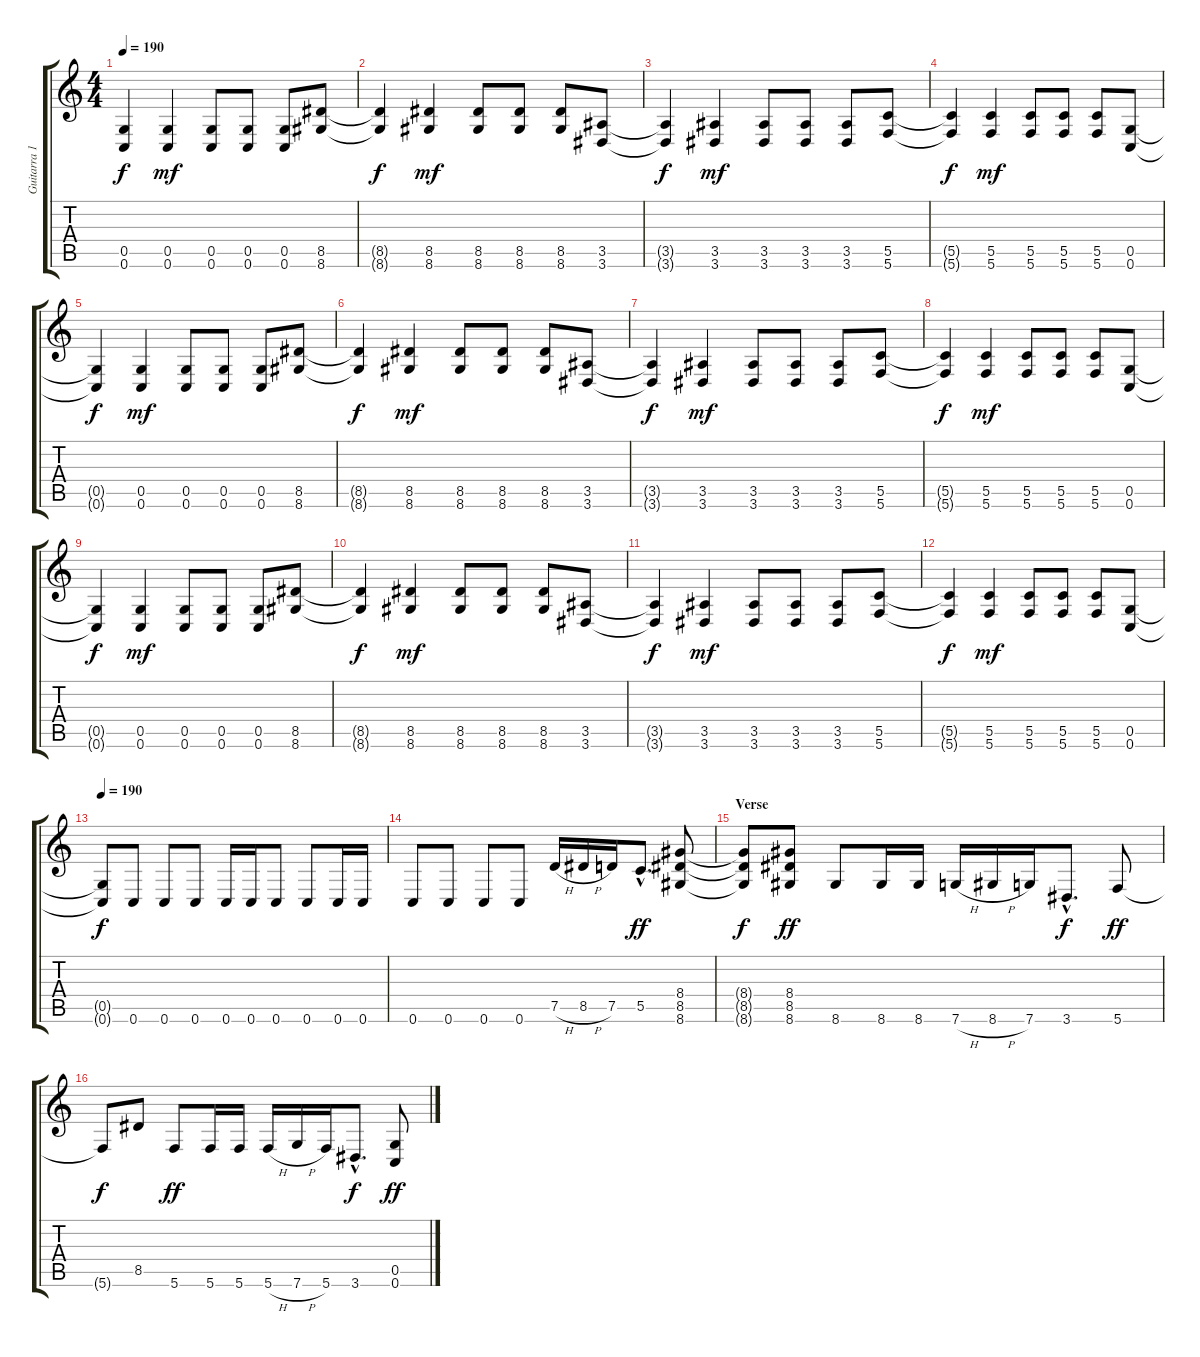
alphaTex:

\track ("Guitarra 1" "Guitarra 1") {instrument distortionguitar}
\staff {score tabs}
\tuning (D4 A3 F3 C3 G2 C2) {hide}
\ts (4 4)
\tempo 190
\clef g2
\ks c
(0.5{t} 0.6{t}).4{dy f} (0.5 0.6).4{dy mf} (0.5 0.6).8 (0.5 0.6).8 (0.5 0.6).8 (8.5 8.6).8 |
(8.5{t} 8.6{t}).4{dy f} (8.5 8.6).4{dy mf} (8.5 8.6).8 (8.5 8.6).8 (8.5 8.6).8 (3.5 3.6).8 |
(3.5{t} 3.6{t}).4{dy f} (3.5 3.6).4{dy mf} (3.5 3.6).8 (3.5 3.6).8 (3.5 3.6).8 (5.5 5.6).8 |
(5.5{t} 5.6{t}).4{dy f} (5.5 5.6).4{dy mf} (5.5 5.6).8 (5.5 5.6).8 (5.5 5.6).8 (0.5 0.6).8 |
(0.5{t} 0.6{t}).4{dy f} (0.5 0.6).4{dy mf} (0.5 0.6).8 (0.5 0.6).8 (0.5 0.6).8 (8.5 8.6).8 |
(8.5{t} 8.6{t}).4{dy f} (8.5 8.6).4{dy mf} (8.5 8.6).8 (8.5 8.6).8 (8.5 8.6).8 (3.5 3.6).8 |
(3.5{t} 3.6{t}).4{dy f} (3.5 3.6).4{dy mf} (3.5 3.6).8 (3.5 3.6).8 (3.5 3.6).8 (5.5 5.6).8 |
(5.5{t} 5.6{t}).4{dy f} (5.5 5.6).4{dy mf} (5.5 5.6).8 (5.5 5.6).8 (5.5 5.6).8 (0.5 0.6).8 |
(0.5{t} 0.6{t}).4{dy f} (0.5 0.6).4{dy mf} (0.5 0.6).8 (0.5 0.6).8 (0.5 0.6).8 (8.5 8.6).8 |
(8.5{t} 8.6{t}).4{dy f} (8.5 8.6).4{dy mf} (8.5 8.6).8 (8.5 8.6).8 (8.5 8.6).8 (3.5 3.6).8 |
(3.5{t} 3.6{t}).4{dy f} (3.5 3.6).4{dy mf} (3.5 3.6).8 (3.5 3.6).8 (3.5 3.6).8 (5.5 5.6).8 |
(5.5{t} 5.6{t}).4{dy f} (5.5 5.6).4{dy mf} (5.5 5.6).8 (5.5 5.6).8 (5.5 5.6).8 (0.5 0.6).8 |
\tempo 190
(0.5{t} 0.6{t}).8{dy f} 0.6.8 0.6.8 0.6.8 0.6.16 0.6.16 0.6.8 0.6.8 0.6.16 0.6.16 |
0.6.8 0.6.8 0.6.8 0.6.8 7.5{h}.16 8.5{h}.16 7.5.16 5.5{hac}.8{d dy ff} (8.4 8.5 8.6).8 |
\section ("" "Verse")
(8.4{t} 8.5{t} 8.6{t}).8{dy f} (8.4 8.5 8.6).8{dy ff} 8.6.8 8.6.16 8.6.16 7.6{h}.16 8.6{h}.16 7.6.16 3.6{hac}.8{d dy f} 5.6.8{dy ff} |
5.6{t}.8{dy f} 8.5.8 5.6.8{dy ff} 5.6.16 5.6.16 5.6{h}.16 7.6{h}.16 5.6.16 3.6{hac}.8{d dy f} (0.5 0.6).8{dy ff}
